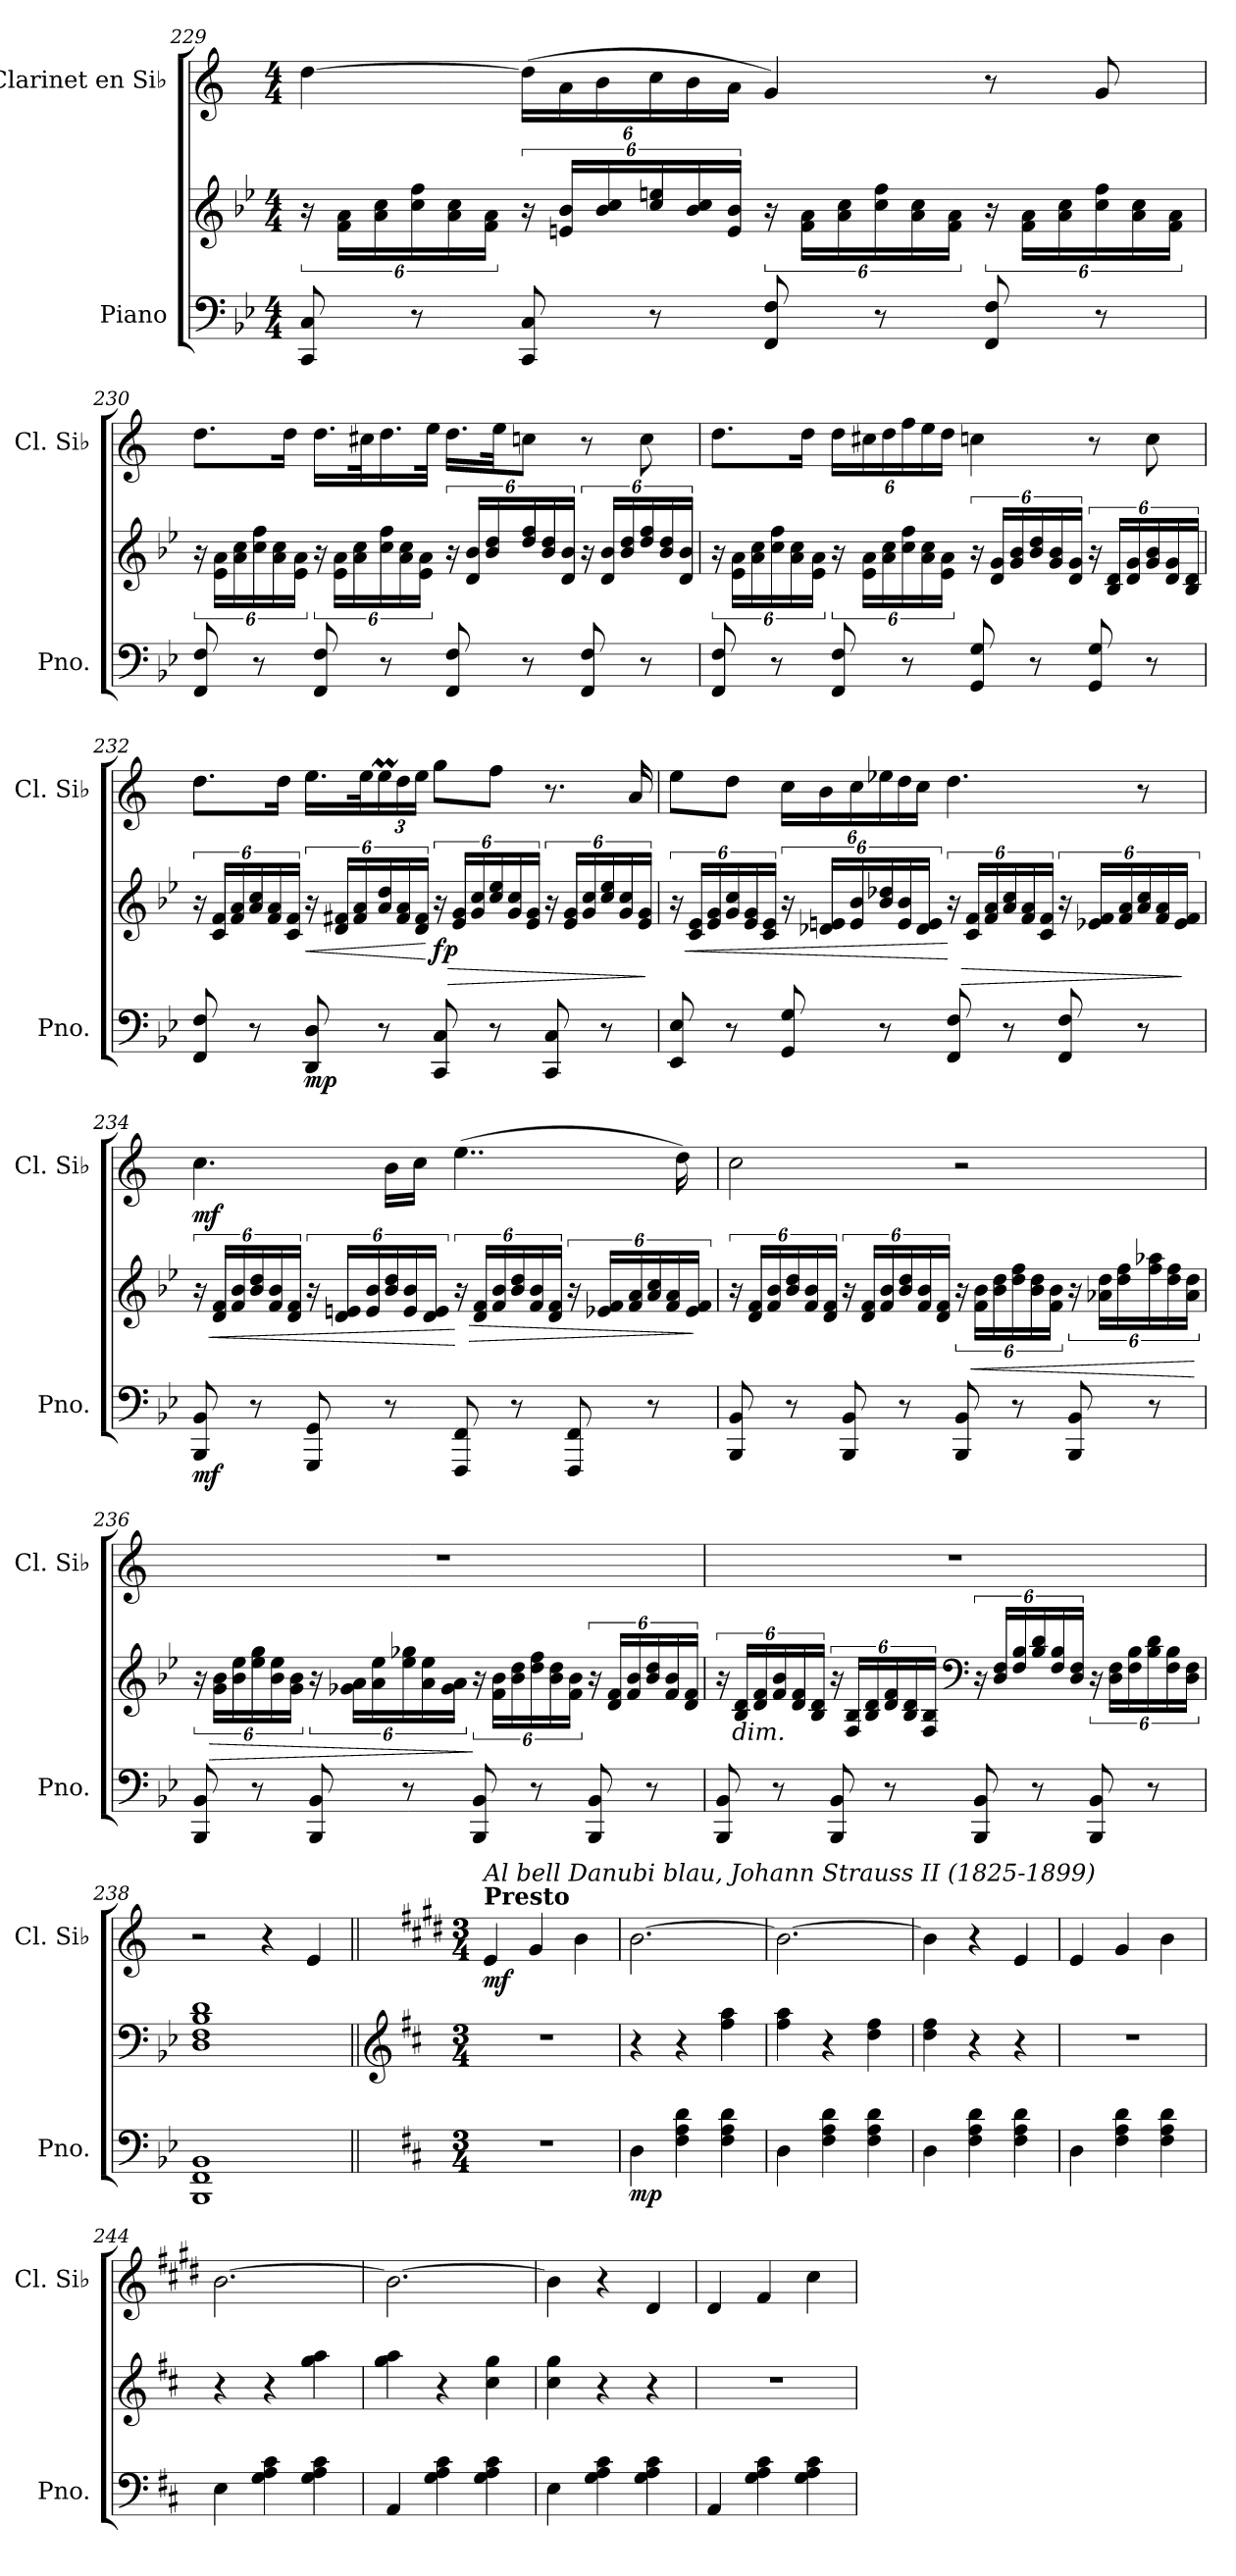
**kern	**kern	**dynam	**kern	**dynam
*part2	*part2	*part2	*part1	*part1
*staff3	*staff2	*staff2/3	*staff1	*staff1
*I"Piano	*	*	*I"Clarinet en Si♭	*
*I'Pno.	*	*	*I'Cl. Si♭	*
!!LO:LB:g=z
*clefF4	*clefG2	*	*clefG2	*
*	*	*	*ITrd1c2	*
*k[b-e-]	*k[b-e-]	*	*k[b-e-]	*
*M4/4	*M4/4	*	*M4/4	*
=229	=229	=229	=229	=229
8CC/ 8C/	24r	.	[4cc\	.
.	24f\ 24a\LL	.	.	.
.	24a\ 24cc\	.	.	.
8r	24cc\ 24ff\	.	.	.
.	24a\ 24cc\	.	.	.
.	24f\ 24a\JJ	.	.	.
*	*	*	*Xbrackettup	*
8CC/ 8C/	24r	.	(>24cc\LL]	.
.	24en/ 24b-/LL	.	24g\	.
.	24b-/ 24cc/	.	24a\	.
8r	24cc/ 24een/	.	24b-\	.
.	24b-/ 24cc/	.	24a\	.
.	24e/ 24b-/JJ	.	24g\JJ	.
8FF/ 8F/	24r	.	4f/)	.
.	24f\ 24a\LL	.	.	.
.	24a\ 24cc\	.	.	.
8r	24cc\ 24ff\	.	.	.
.	24a\ 24cc\	.	.	.
.	24f\ 24a\JJ	.	.	.
8FF/ 8F/	24r	.	8r	.
.	24f\ 24a\LL	.	.	.
.	24a\ 24cc\	.	.	.
8r	24cc\ 24ff\	.	8f/	.
.	24a\ 24cc\	.	.	.
.	24f\ 24a\JJ	.	.	.
!!LO:LB:g=z
=230	=230	=230	=230	=230
8FF/ 8F/	24r	.	8.cc\L	.
.	24e-\ 24a\LL	.	.	.
.	24a\ 24cc\	.	.	.
8r	24cc\ 24ff\	.	.	.
.	24a\ 24cc\	.	.	.
.	.	.	16cc\Jk	.
.	24e-\ 24a\JJ	.	.	.
8FF/ 8F/	24r	.	16.cc\LL	.
.	24e-\ 24a\LL	.	.	.
.	24a\ 24cc\	.	.	.
.	.	.	32bn\K	.
8r	24cc\ 24ff\	.	16.cc\	.
.	24a\ 24cc\	.	.	.
.	24e-\ 24a\JJ	.	.	.
.	.	.	32dd\JJk	.
8FF/ 8F/	24r	.	16.cc\LL	.
.	24d/ 24b-/LL	.	.	.
.	24b-/ 24dd/	.	.	.
.	.	.	32dd\JK	.
8r	24dd/ 24ff/	.	8b-X\J	.
.	24b-/ 24dd/	.	.	.
.	24d/ 24b-/JJ	.	.	.
8FF/ 8F/	24r	.	8r	.
.	24d/ 24b-/LL	.	.	.
.	24b-/ 24dd/	.	.	.
8r	24dd/ 24ff/	.	8b-\	.
.	24b-/ 24dd/	.	.	.
.	24d/ 24b-/JJ	.	.	.
!!LO:LB:g=z
=231	=231	=231	=231	=231
8FF/ 8F/	24r	.	8.cc\L	.
.	24e-\ 24a\LL	.	.	.
.	24a\ 24cc\	.	.	.
8r	24cc\ 24ff\	.	.	.
.	24a\ 24cc\	.	.	.
.	.	.	16cc\Jk	.
.	24e-\ 24a\JJ	.	.	.
8FF/ 8F/	24r	.	24cc\LL	.
.	24e-\ 24a\LL	.	24bn\	.
.	24a\ 24cc\	.	24cc\	.
8r	24cc\ 24ff\	.	24ee-\	.
.	24a\ 24cc\	.	24dd\	.
.	24e-\ 24a\JJ	.	24cc\JJ	.
8GG/ 8G/	24r	.	4b-X\	.
.	24d/ 24g/LL	.	.	.
.	24g/ 24b-/	.	.	.
8r	24b-/ 24dd/	.	.	.
.	24g/ 24b-/	.	.	.
.	24d/ 24g/JJ	.	.	.
8GG/ 8G/	24r	.	8r	.
.	24B-/ 24d/LL	.	.	.
.	24d/ 24g/	.	.	.
8r	24g/ 24b-/	.	8b-\	.
.	24d/ 24g/	.	.	.
.	24B-/ 24d/JJ	.	.	.
!!LO:PB:g=z
=232	=232	=232	=232	=232
8FF/ 8F/	24r	.	8.cc\L	.
.	24c/ 24f/LL	.	.	.
.	24f/ 24a/	.	.	.
8r	24a/ 24cc/	.	.	.
.	24f/ 24a/	.	.	.
.	.	.	16cc\Jk	.
.	24c/ 24f/JJ	.	.	.
!	!	!LO:HP:b	!	!
!	!	!LO:DY:n=1:b=2	!	!
8DD/ 8D/	24r	< mp	16.dd\LL	.
.	24d/ 24f#X/LL	.	.	.
.	24f#/ 24a/	.	.	.
.	.	.	32dd\K	.
8r	24a/ 24dd/	.	24ddm\	.
.	24f#/ 24a/	.	24cc\	.
.	24d/ 24f#/JJ	.	24dd\JJ	.
!	!	!LO:DY:n=2:b	!	!
8CC/ 8C/	24r	[ fp	8ff\L	.
!	!	!LO:HP:b	!	!
.	24e-/ 24g/LL	>	.	.
.	24g/ 24cc/	.	.	.
8r	24cc/ 24ee-/	.	8ee-\J	.
.	24g/ 24cc/	.	.	.
.	24e-/ 24g/JJ	.	.	.
8CC/ 8C/	24r	.	8.r	.
.	24e-/ 24g/LL	.	.	.
.	24g/ 24cc/	.	.	.
8r	24cc/ 24ee-/	.	.	.
.	24g/ 24cc/	.	.	.
.	.	.	16g/	.
.	24e-/ 24g/JJ	.	.	.
.	.	]	.	.
!!LO:LB:g=z
=233	=233	=233	=233	=233
8EE-/ 8E-/	24r	.	8dd\L	.
!	!	!LO:HP:b	!	!
.	24c/ 24e-/LL	<	.	.
.	24e-/ 24g/	.	.	.
8r	24g/ 24cc/	.	8cc\J	.
.	24e-/ 24g/	.	.	.
.	24c/ 24e-/JJ	.	.	.
8GG/ 8G/	24r	.	24b-\LL	.
.	24d-X/ 24en/LL	.	24a\	.
.	24e/ 24b-/	.	24b-\	.
8r	24b-/ 24dd-X/	.	24dd-X\	.
.	24e/ 24b-/	.	24cc\	.
.	24d-/ 24e/JJ	.	24b-\JJ	.
8FF/ 8F/	24r	[	4.cc\	.
!	!	!LO:HP:b	!	!
.	24c/ 24f/LL	>	.	.
.	24f/ 24a/	.	.	.
8r	24a/ 24cc/	.	.	.
.	24f/ 24a/	.	.	.
.	24c/ 24f/JJ	.	.	.
8FF/ 8F/	24r	.	.	.
.	24e-X/ 24f/LL	.	.	.
.	24f/ 24a/	.	.	.
8r	24a/ 24cc/	.	8r	.
.	24f/ 24a/	.	.	.
.	24e-/ 24f/JJ	.	.	.
.	.	]	.	.
!!LO:LB:g=z
=234	=234	=234	=234	=234
!	!	!LO:DY:b=2	!	!LO:DY:b
8BBB-/ 8BB-/	24r	mf	4.b-\	mf
!	!	!LO:HP:b	!	!
.	24d/ 24f/LL	<	.	.
.	24f/ 24b-/	.	.	.
8r	24b-/ 24dd/	.	.	.
.	24f/ 24b-/	.	.	.
.	24d/ 24f/JJ	.	.	.
8GGG/ 8GG/	24r	.	.	.
.	24d/ 24en/LL	.	.	.
.	24e/ 24b-/	.	.	.
8r	24b-/ 24dd/	.	16a\LL	.
.	24e/ 24b-/	.	.	.
.	.	.	16b-\JJ	.
.	24d/ 24e/JJ	.	.	.
8FFF/ 8FF/	24r	[	(>4..dd\	.
!	!	!LO:HP:b	!	!
.	24d/ 24f/LL	>	.	.
.	24f/ 24b-/	.	.	.
8r	24b-/ 24dd/	.	.	.
.	24f/ 24b-/	.	.	.
.	24d/ 24f/JJ	.	.	.
8FFF/ 8FF/	24r	.	.	.
.	24e-X/ 24f/LL	.	.	.
.	24f/ 24a/	.	.	.
8r	24a/ 24cc/	.	.	.
.	24f/ 24a/	.	.	.
.	.	.	16cc\)	.
.	24e-/ 24f/JJ	.	.	.
.	.	]	.	.
!!LO:LB:g=z
=235	=235	=235	=235	=235
8BBB-/ 8BB-/	24r	.	2b-\	.
.	24d/ 24f/LL	.	.	.
.	24f/ 24b-/	.	.	.
8r	24b-/ 24dd/	.	.	.
.	24f/ 24b-/	.	.	.
.	24d/ 24f/JJ	.	.	.
8BBB-/ 8BB-/	24r	.	.	.
.	24d/ 24f/LL	.	.	.
.	24f/ 24b-/	.	.	.
8r	24b-/ 24dd/	.	.	.
.	24f/ 24b-/	.	.	.
.	24d/ 24f/JJ	.	.	.
8BBB-/ 8BB-/	24r	.	2r	.
!	!	!LO:HP:b	!	!
.	24f\ 24b-\LL	<	.	.
.	24b-\ 24dd\	.	.	.
8r	24dd\ 24ff\	.	.	.
.	24b-\ 24dd\	.	.	.
.	24f\ 24b-\JJ	.	.	.
8BBB-/ 8BB-/	24r	.	.	.
.	24a-X\ 24dd\LL	.	.	.
.	24dd\ 24ff\	.	.	.
8r	24ff\ 24aa-X\	.	.	.
.	24dd\ 24ff\	.	.	.
.	24a-\ 24dd\JJ	.	.	.
.	.	[	.	.
!!LO:PB:g=z
=236	=236	=236	=236	=236
8BBB-/ 8BB-/	24r	.	1r	.
!	!	!LO:HP:b	!	!
.	24g\ 24b-\LL	>	.	.
.	24b-\ 24ee-\	.	.	.
8r	24ee-\ 24gg\	.	.	.
.	24b-\ 24ee-\	.	.	.
.	24g\ 24b-\JJ	.	.	.
8BBB-/ 8BB-/	24r	.	.	.
.	24g-X\ 24a\LL	.	.	.
.	24a\ 24ee-\	.	.	.
8r	24ee-\ 24gg-X\	.	.	.
.	24a\ 24ee-\	.	.	.
.	24g-\ 24a\JJ	.	.	.
8BBB-/ 8BB-/	24r	]	.	.
.	24f\ 24b-\LL	.	.	.
.	24b-\ 24dd\	.	.	.
8r	24dd\ 24ff\	.	.	.
.	24b-\ 24dd\	.	.	.
.	24f\ 24b-\JJ	.	.	.
8BBB-/ 8BB-/	24r	.	.	.
.	24d/ 24f/LL	.	.	.
.	24f/ 24b-/	.	.	.
8r	24b-/ 24dd/	.	.	.
.	24f/ 24b-/	.	.	.
.	24d/ 24f/JJ	.	.	.
!!LO:LB:g=z
=237	=237	=237	=237	=237
*	*	*	*MM30	*
*	*	*	*^	*
8BBB-/ 8BB-/	24r	.	1r	2ryy	.
!	!LO:TX:b:i:t=dim.	!	!	!	!
.	24B-/ 24d/LL	.	.	.	.
.	24d/ 24f/	.	.	.	.
8r	24f/ 24b-/	.	.	.	.
.	24d/ 24f/	.	.	.	.
.	24B-/ 24d/JJ	.	.	.	.
8BBB-/ 8BB-/	24r	.	.	.	.
.	24F/ 24B-/LL	.	.	.	.
.	24B-/ 24d/	.	.	.	.
8r	24d/ 24f/	.	.	.	.
.	24B-/ 24d/	.	.	.	.
.	24F/ 24B-/JJ	.	.	.	.
*	*clefF4	*	*	*	*
*	*	*	*MM25	*	*
8BBB-/ 8BB-/	24r	.	.	2ryy	.
.	24D/ 24F/LL	.	.	.	.
.	24F/ 24B-/	.	.	.	.
8r	24B-/ 24d/	.	.	.	.
.	24F/ 24B-/	.	.	.	.
.	24D/ 24F/JJ	.	.	.	.
8BBB-/ 8BB-/	24r	.	.	.	.
.	24D\ 24F\LL	.	.	.	.
.	24F\ 24B-\	.	.	.	.
8r	24B-\ 24d\	.	.	.	.
.	24F\ 24B-\	.	.	.	.
.	24D\ 24F\JJ	.	.	.	.
*	*	*	*v	*v	*
=238	=238	=238	=238	=238
*	*	*	*MM80	*
1BBB- 1FF 1BB-	1D 1F 1B- 1d	.	2r	.
.	.	.	4r	.
.	.	.	4d/	.
!!LO:LB:g=z
=239||	=239||	=239||	=239||	=239||
*	*clefG2	*	*	*
*k[f#c#]	*k[f#c#]	*	*k[f#c#]	*
*M3/4	*M3/4	*	*M3/4	*
!	!	!	!LO:TX:a:B:t=Presto	!
!	!	!	!LO:TX:i:t=Al bell Danubi blau, Johann Strauss II (1825-1899)	!
!	!	!	!	!LO:DY:b
2.r	2.r	.	4d/	mf
.	.	.	4f#/	.
.	.	.	4a\	.
=240	=240	=240	=240	=240
!	!	!LO:DY:b=2	!	!
4D\	4r	mp	[2.a\	.
4F#\ 4A\ 4d\	4r	.	.	.
4F#\ 4A\ 4d\	4ff#\ 4aa\	.	.	.
=241	=241	=241	=241	=241
4D\	4ff#\ 4aa\	.	2.a\_	.
4F#\ 4A\ 4d\	4r	.	.	.
4F#\ 4A\ 4d\	4dd\ 4ff#\	.	.	.
=242	=242	=242	=242	=242
4D\	4dd\ 4ff#\	.	4a\]	.
4F#\ 4A\ 4d\	4r	.	4r	.
4F#\ 4A\ 4d\	4r	.	4d/	.
=243	=243	=243	=243	=243
4D\	2.r	.	4d/	.
4F#\ 4A\ 4d\	.	.	4f#/	.
4F#\ 4A\ 4d\	.	.	4a\	.
=244	=244	=244	=244	=244
4E\	4r	.	[2.a\	.
4G\ 4A\ 4c#\	4r	.	.	.
4G\ 4A\ 4c#\	4gg\ 4aa\	.	.	.
=245	=245	=245	=245	=245
4AA/	4gg\ 4aa\	.	2.a\_	.
4G\ 4A\ 4c#\	4r	.	.	.
4G\ 4A\ 4c#\	4cc#\ 4gg\	.	.	.
=246	=246	=246	=246	=246
4E\	4cc#\ 4gg\	.	4a\]	.
4G\ 4A\ 4c#\	4r	.	4r	.
4G\ 4A\ 4c#\	4r	.	4c#/	.
=247	=247	=247	=247	=247
4AA/	2.r	.	4c#/	.
4G\ 4A\ 4c#\	.	.	4e/	.
4G\ 4A\ 4c#\	.	.	4b\	.
=	=	=	=	=
*-	*-	*-	*-	*-
